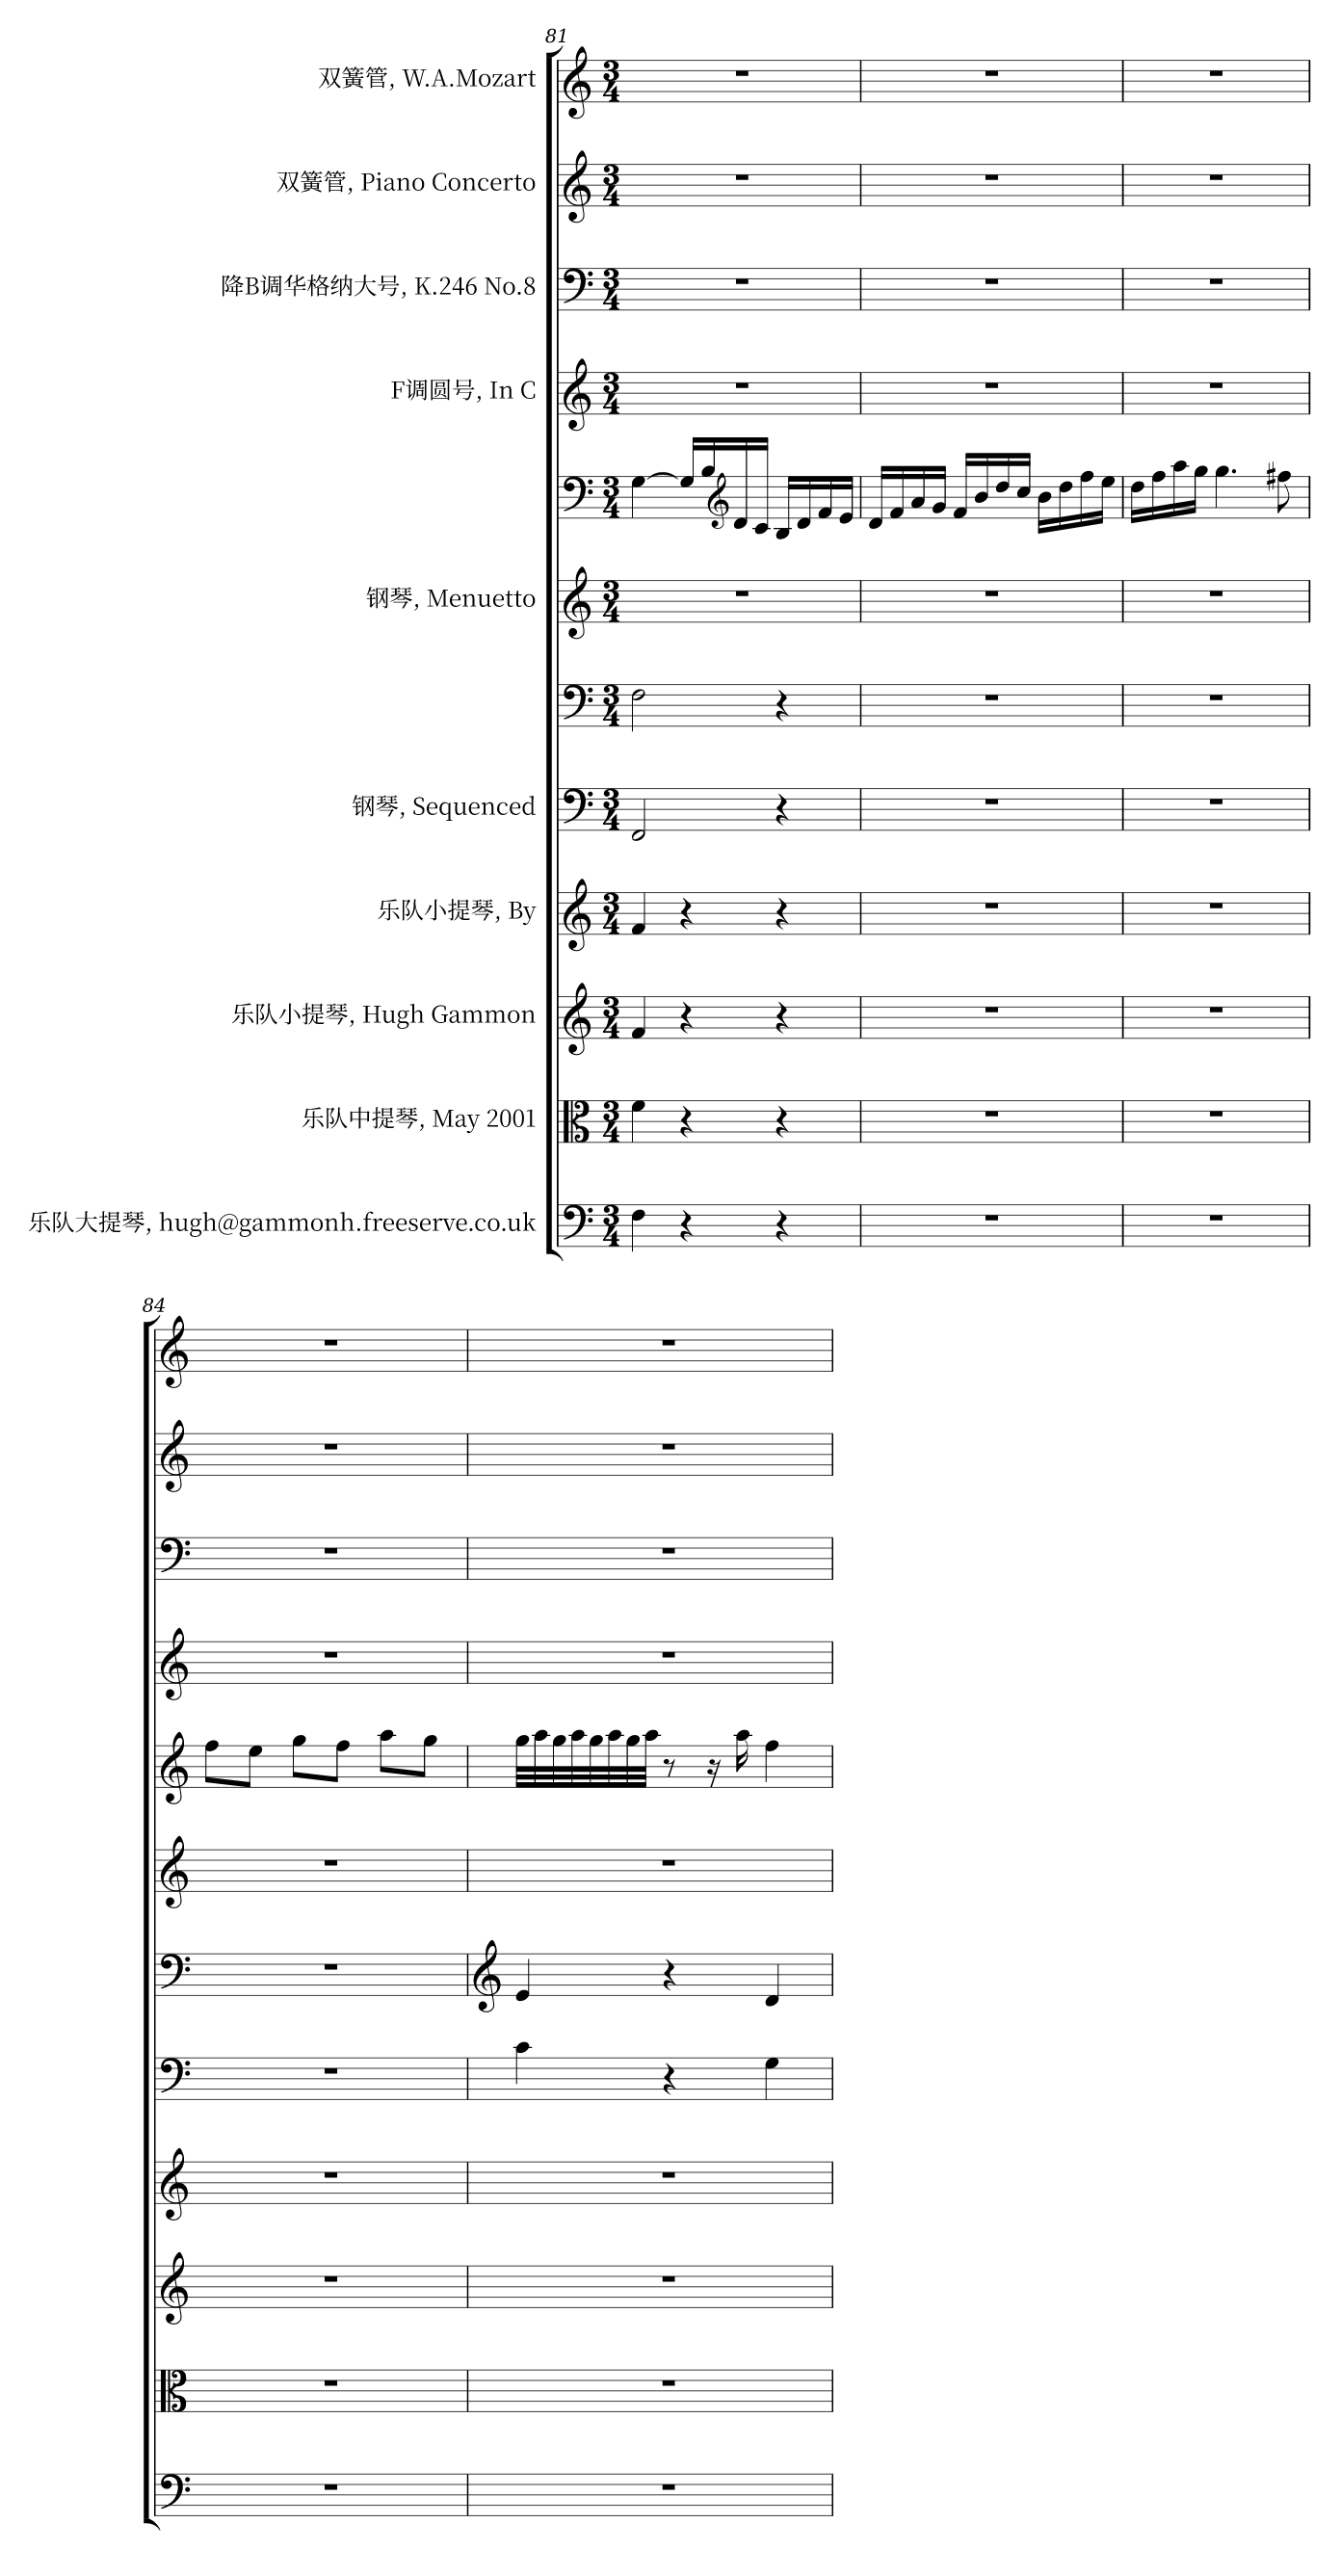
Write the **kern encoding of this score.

**kern	**kern	**kern	**kern	**kern	**kern	**kern	**kern	**kern	**kern	**kern	**kern
*part10	*part9	*part8	*part7	*part6	*part6	*part5	*part5	*part4	*part3	*part2	*part1
*staff12	*staff11	*staff10	*staff9	*staff8	*staff7	*staff6	*staff5	*staff4	*staff3	*staff2	*staff1
*I"乐队大提琴, hugh@gammonh.freeserve.co.uk	*I"乐队中提琴, May 2001	*I"乐队小提琴, Hugh Gammon	*I"乐队小提琴,         By	*I"钢琴, Sequenced	*	*I"钢琴, Menuetto	*	*I"F调圆号, In C	*I"降B调华格纳大号, K.246 No.8	*I"双簧管, Piano Concerto	*I"双簧管, W.A.Mozart
!!LO:PB:g=z
*clefF4	*clefC3	*clefG2	*clefG2	*clefF4	*clefF4	*clefG2	*clefF4	*clefG2	*clefF4	*clefG2	*clefG2
*	*	*	*	*	*	*	*	*ITrd4c7	*ITrd1c2	*	*
*k[]	*k[]	*k[]	*k[]	*k[]	*k[]	*k[]	*k[]	*k[b-]	*k[b-e-]	*k[]	*k[]
*M3/4	*M3/4	*M3/4	*M3/4	*M3/4	*M3/4	*M3/4	*M3/4	*M3/4	*M3/4	*M3/4	*M3/4
=81	=81	=81	=81	=81	=81	=81	=81	=81	=81	=81	=81
4F\	4f\	4f/	4f/	2FF/	2F\	2.r	[4G\	2.r	2.r	2.r	2.r
4r	4r	4r	4r	.	.	.	16G/LL]	.	.	.	.
.	.	.	.	.	.	.	16B/	.	.	.	.
*	*	*	*	*	*	*	*clefG2	*	*	*	*
.	.	.	.	.	.	.	16d/	.	.	.	.
.	.	.	.	.	.	.	16c/JJ	.	.	.	.
4r	4r	4r	4r	4r	4r	.	16B/LL	.	.	.	.
.	.	.	.	.	.	.	16d/	.	.	.	.
.	.	.	.	.	.	.	16f/	.	.	.	.
.	.	.	.	.	.	.	16e/JJ	.	.	.	.
=82	=82	=82	=82	=82	=82	=82	=82	=82	=82	=82	=82
2.r	2.r	2.r	2.r	2.r	2.r	2.r	16d/LL	2.r	2.r	2.r	2.r
.	.	.	.	.	.	.	16f/	.	.	.	.
.	.	.	.	.	.	.	16a/	.	.	.	.
.	.	.	.	.	.	.	16g/JJ	.	.	.	.
.	.	.	.	.	.	.	16f/LL	.	.	.	.
.	.	.	.	.	.	.	16b/	.	.	.	.
.	.	.	.	.	.	.	16dd/	.	.	.	.
.	.	.	.	.	.	.	16cc/JJ	.	.	.	.
.	.	.	.	.	.	.	16b\LL	.	.	.	.
.	.	.	.	.	.	.	16dd\	.	.	.	.
.	.	.	.	.	.	.	16ff\	.	.	.	.
.	.	.	.	.	.	.	16ee\JJ	.	.	.	.
=83	=83	=83	=83	=83	=83	=83	=83	=83	=83	=83	=83
2.r	2.r	2.r	2.r	2.r	2.r	2.r	16dd\LL	2.r	2.r	2.r	2.r
.	.	.	.	.	.	.	16ff\	.	.	.	.
.	.	.	.	.	.	.	16aa\	.	.	.	.
.	.	.	.	.	.	.	16gg\JJ	.	.	.	.
.	.	.	.	.	.	.	4.gg\	.	.	.	.
.	.	.	.	.	.	.	8ff#X\	.	.	.	.
=84	=84	=84	=84	=84	=84	=84	=84	=84	=84	=84	=84
2.r	2.r	2.r	2.r	2.r	2.r	2.r	8ff\L	2.r	2.r	2.r	2.r
.	.	.	.	.	.	.	8ee\J	.	.	.	.
.	.	.	.	.	.	.	8gg\L	.	.	.	.
.	.	.	.	.	.	.	8ff\J	.	.	.	.
.	.	.	.	.	.	.	8aa\L	.	.	.	.
.	.	.	.	.	.	.	8gg\J	.	.	.	.
!!LO:PB:g=z
=85	=85	=85	=85	=85	=85	=85	=85	=85	=85	=85	=85
*	*	*	*	*	*clefG2	*	*	*	*	*	*
2.r	2.r	2.r	2.r	4c\	4e/	2.r	32gg\LLL	2.r	2.r	2.r	2.r
.	.	.	.	.	.	.	32aa\	.	.	.	.
.	.	.	.	.	.	.	32gg\	.	.	.	.
.	.	.	.	.	.	.	32aa\	.	.	.	.
.	.	.	.	.	.	.	32gg\	.	.	.	.
.	.	.	.	.	.	.	32aa\	.	.	.	.
.	.	.	.	.	.	.	32gg\	.	.	.	.
.	.	.	.	.	.	.	32aa\JJJ	.	.	.	.
.	.	.	.	4r	4r	.	8r	.	.	.	.
.	.	.	.	.	.	.	16r	.	.	.	.
.	.	.	.	.	.	.	16aa\	.	.	.	.
.	.	.	.	4G\	4d/	.	4ff\	.	.	.	.
=	=	=	=	=	=	=	=	=	=	=	=
*-	*-	*-	*-	*-	*-	*-	*-	*-	*-	*-	*-
